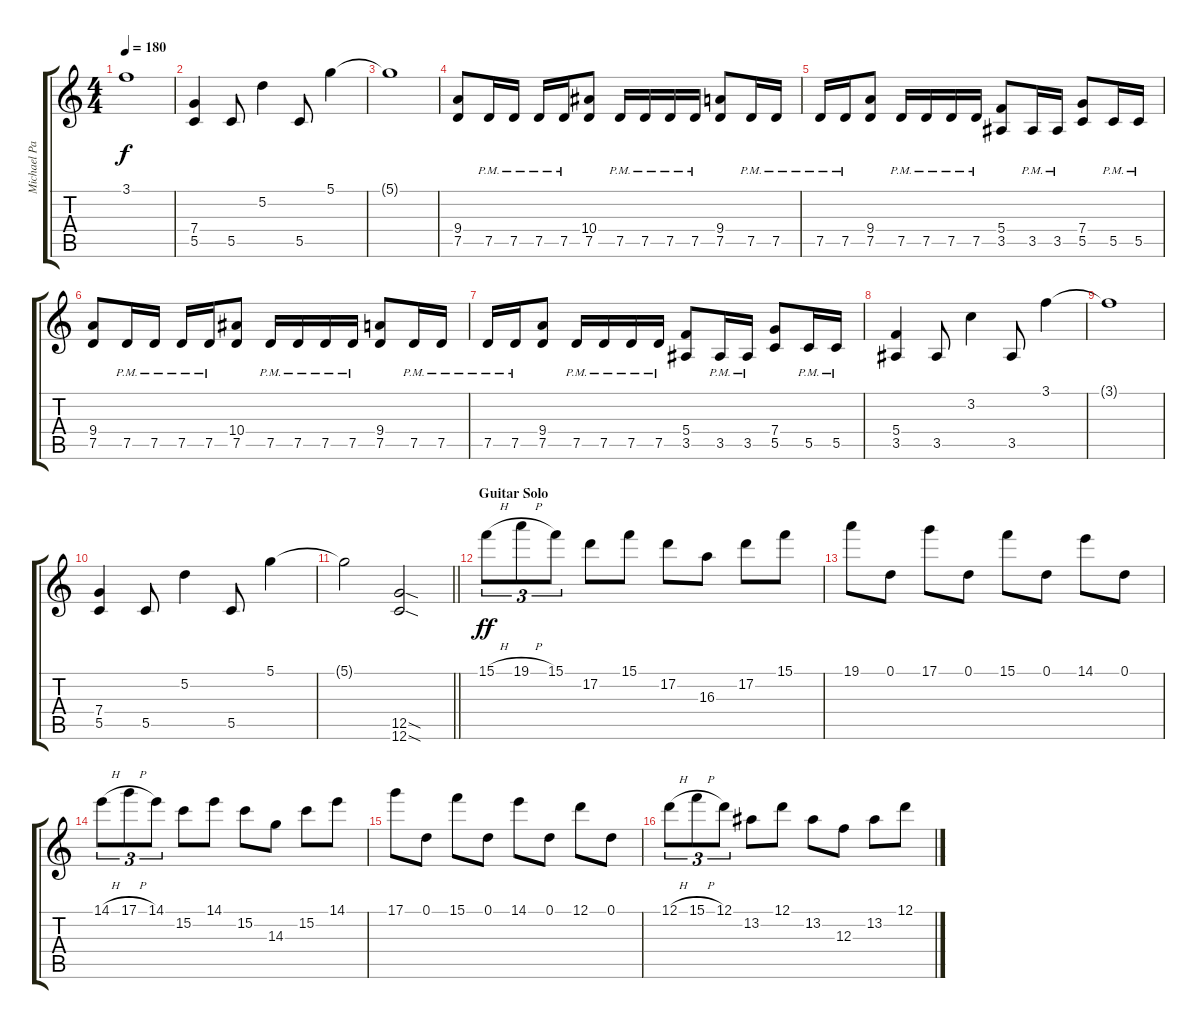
\track ("Michael Padget" "Michael Pa") {instrument distortionguitar}
\staff {score tabs}
\tuning (D4 A3 F3 C3 G2 C2) {hide}
\ts (4 4)
\tempo 180
\clef g2
\ks c
3.1{t}.1{dy f} |
(7.4 5.5).4 5.5.8 5.2.4 5.5.8 5.1.4 |
5.1{t}.1 |
(9.4 7.5).8 7.5{pm}.16 7.5{pm}.16 7.5{pm}.16 7.5{pm}.16 (10.4 7.5).8 7.5{pm}.16 7.5{pm}.16 7.5{pm}.16 7.5{pm}.16 (9.4 7.5).8 7.5{pm}.16 7.5{pm}.16 |
7.5{pm}.16 7.5{pm}.16 (9.4 7.5).8 7.5{pm}.16 7.5{pm}.16 7.5{pm}.16 7.5{pm}.16 (5.4 3.5).8 3.5{pm}.16 3.5{pm}.16 (7.4 5.5).8 5.5{pm}.16 5.5{pm}.16 |
(9.4 7.5).8 7.5{pm}.16 7.5{pm}.16 7.5{pm}.16 7.5{pm}.16 (10.4 7.5).8 7.5{pm}.16 7.5{pm}.16 7.5{pm}.16 7.5{pm}.16 (9.4 7.5).8 7.5{pm}.16 7.5{pm}.16 |
7.5{pm}.16 7.5{pm}.16 (9.4 7.5).8 7.5{pm}.16 7.5{pm}.16 7.5{pm}.16 7.5{pm}.16 (5.4 3.5).8 3.5{pm}.16 3.5{pm}.16 (7.4 5.5).8 5.5{pm}.16 5.5{pm}.16 |
(5.4 3.5).4 3.5.8 3.2.4 3.5.8 3.1.4 |
3.1{t}.1 |
(7.4 5.5).4 5.5.8 5.2.4 5.5.8 5.1.4 |
\barLineRight lightlight
5.1{t}.2 (12.5{sod} 12.6{sod}).2 |
\section ("" "Guitar Solo")
15.1{h}.8{tu (3 2) dy ff} 19.1{h}.8{tu (3 2)} 15.1.8{tu (3 2)} 17.2.8 15.1.8 17.2.8 16.3.8 17.2.8 15.1.8 |
19.1.8 0.1.8 17.1.8 0.1.8 15.1.8 0.1.8 14.1.8 0.1.8 |
14.1{h}.8{tu (3 2)} 17.1{h}.8{tu (3 2)} 14.1.8{tu (3 2)} 15.2.8 14.1.8 15.2.8 14.3.8 15.2.8 14.1.8 |
17.1.8 0.1.8 15.1.8 0.1.8 14.1.8 0.1.8 12.1.8 0.1.8 |
12.1{h}.8{tu (3 2)} 15.1{h}.8{tu (3 2)} 12.1.8{tu (3 2)} 13.2.8 12.1.8 13.2.8 12.3.8 13.2.8 12.1.8
